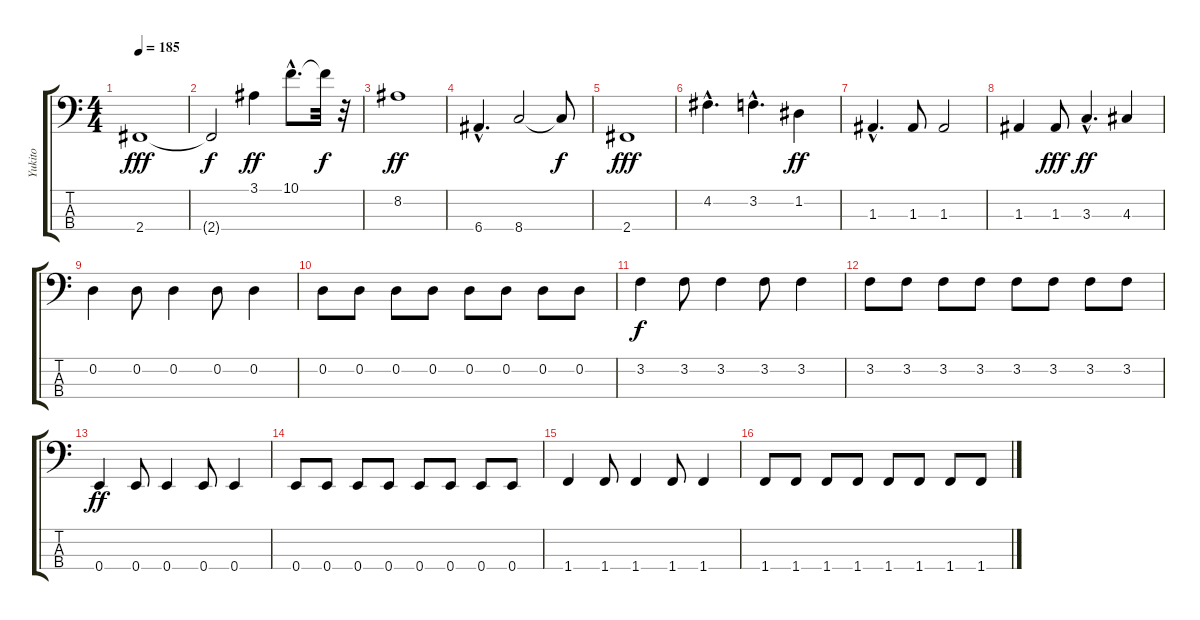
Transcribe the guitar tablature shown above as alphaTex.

\track ("Yukito" "Yukito") {instrument electricbassfinger}
\staff {score tabs}
\tuning (G2 D2 A1 E1) {hide}
\ts (4 4)
\tempo 185
\clef f4
\ks c
2.4.1{dy fff} |
2.4{t}.2{dy f} 3.1.4{dy ff} 10.1{hac}.8{d} 10.1{t}.32{dy f} r.32 |
8.2.1{dy ff} |
6.4{hac}.4{d} 8.4.2 8.4{t}.8{dy f} |
2.4.1{dy fff} |
4.2{hac}.4{d} 3.2{hac}.4{d} 1.2.4{dy ff} |
1.3{hac}.4{d} 1.3.8 1.3.2 |
1.3.4 1.3.8{dy fff} 3.3{hac}.4{d dy ff} 4.3.4 |
0.2.4 0.2.8 0.2.4 0.2.8 0.2.4 |
0.2.8 0.2.8 0.2.8 0.2.8 0.2.8 0.2.8 0.2.8 0.2.8 |
3.2.4{dy f} 3.2.8 3.2.4 3.2.8 3.2.4 |
3.2.8 3.2.8 3.2.8 3.2.8 3.2.8 3.2.8 3.2.8 3.2.8 |
0.4.4{dy ff} 0.4.8 0.4.4 0.4.8 0.4.4 |
0.4.8 0.4.8 0.4.8 0.4.8 0.4.8 0.4.8 0.4.8 0.4.8 |
1.4.4 1.4.8 1.4.4 1.4.8 1.4.4 |
1.4.8 1.4.8 1.4.8 1.4.8 1.4.8 1.4.8 1.4.8 1.4.8
